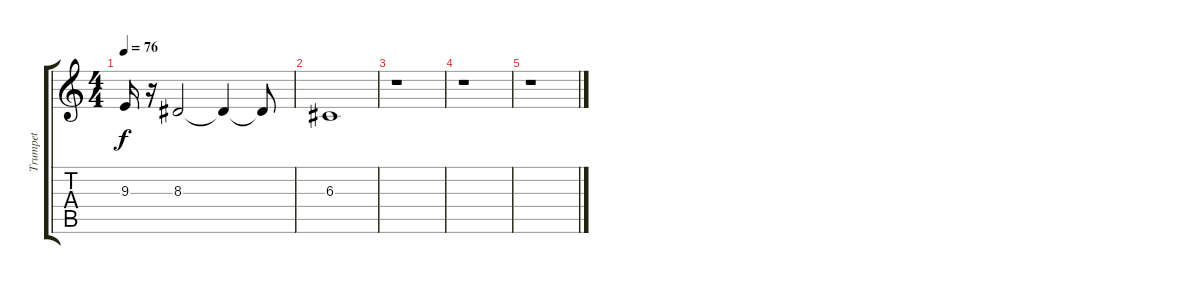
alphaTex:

\track ("Trumpet" "Trumpet") {instrument trumpet}
\staff {score tabs}
\tuning (E4 B3 G3 D3 A2 E2) {hide}
\ts (4 4)
\tempo 76
\clef g2
\ks c
9.3.16{dy f} r.16 8.3.2 8.3{t}.4 8.3{t}.8 |
6.3.1 |
r.1 |
r.1 |
r.1
